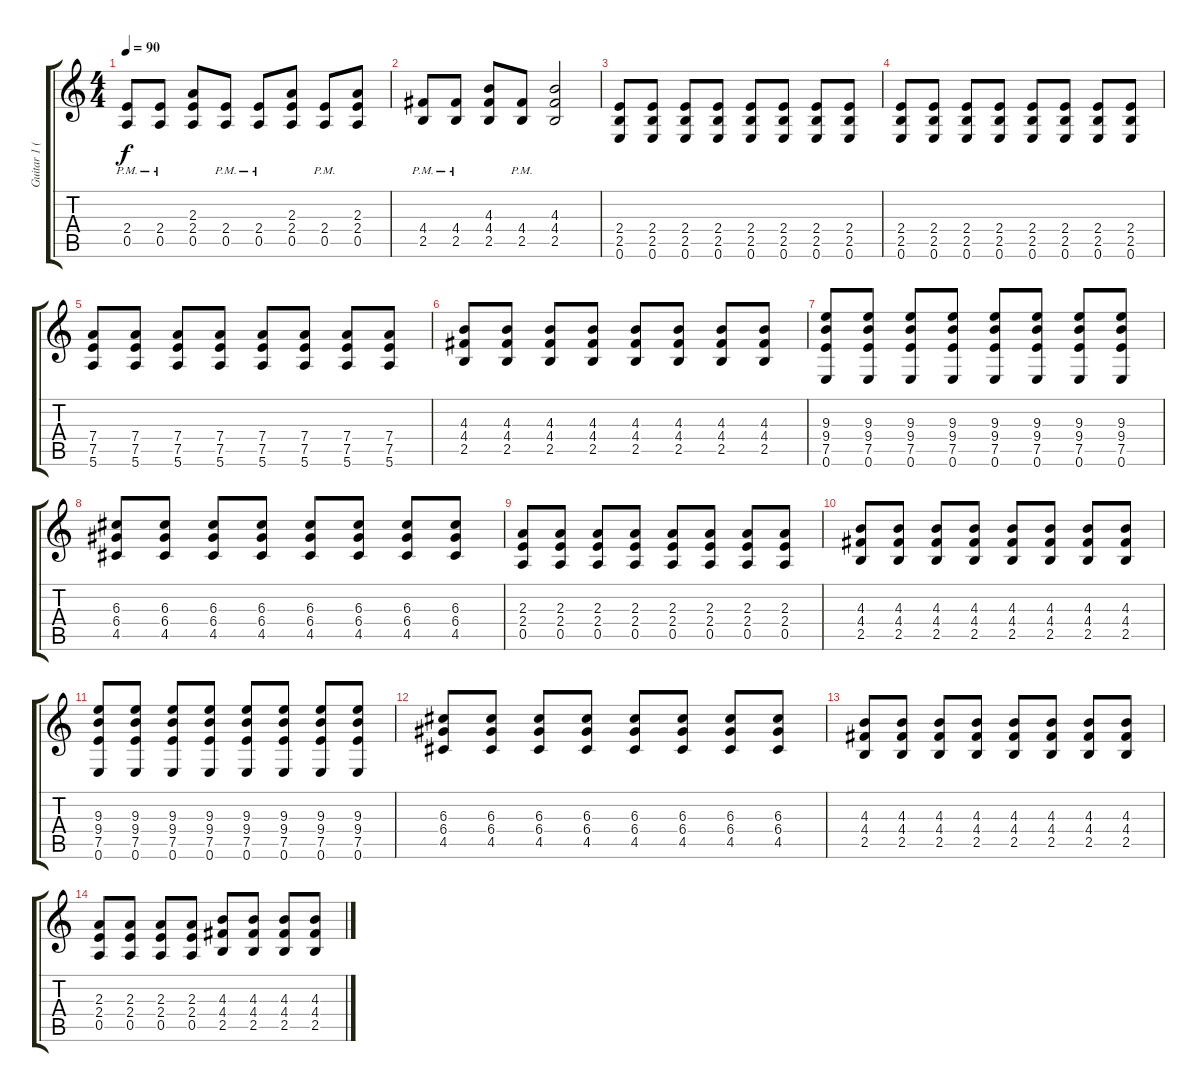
\track ("Guitar 1 (Stereo)" "Guitar 1 (") {instrument distortionguitar}
\staff {score tabs}
\tuning (E4 B3 G3 D3 A2 E2) {hide}
\ts (4 4)
\tempo 90
\clef g2
\ks c
(2.4 0.5{pm}).8{dy f} (2.4 0.5{pm}).8 (2.3 2.4 0.5).8 (2.4 0.5{pm}).8 (2.4 0.5{pm}).8 (2.3 2.4 0.5).8 (2.4 0.5{pm}).8 (2.3 2.4 0.5).8 |
(4.4{pm} 2.5{pm}).8 (4.4{pm} 2.5{pm}).8 (4.3 4.4 2.5).8 (4.4{pm} 2.5{pm}).8 (4.3 4.4 2.5).2 |
(2.4 2.5 0.6).8 (2.4 2.5 0.6).8 (2.4 2.5 0.6).8 (2.4 2.5 0.6).8 (2.4 2.5 0.6).8 (2.4 2.5 0.6).8 (2.4 2.5 0.6).8 (2.4 2.5 0.6).8 |
(2.4 2.5 0.6).8 (2.4 2.5 0.6).8 (2.4 2.5 0.6).8 (2.4 2.5 0.6).8 (2.4 2.5 0.6).8 (2.4 2.5 0.6).8 (2.4 2.5 0.6).8 (2.4 2.5 0.6).8 |
(7.4 7.5 5.6).8 (7.4 7.5 5.6).8 (7.4 7.5 5.6).8 (7.4 7.5 5.6).8 (7.4 7.5 5.6).8 (7.4 7.5 5.6).8 (7.4 7.5 5.6).8 (7.4 7.5 5.6).8 |
(4.3 4.4 2.5).8 (4.3 4.4 2.5).8 (4.3 4.4 2.5).8 (4.3 4.4 2.5).8 (4.3 4.4 2.5).8 (4.3 4.4 2.5).8 (4.3 4.4 2.5).8 (4.3 4.4 2.5).8 |
(9.3 9.4 7.5 0.6).8 (9.3 9.4 7.5 0.6).8 (9.3 9.4 7.5 0.6).8 (9.3 9.4 7.5 0.6).8 (9.3 9.4 7.5 0.6).8 (9.3 9.4 7.5 0.6).8 (9.3 9.4 7.5 0.6).8 (9.3 9.4 7.5 0.6).8 |
(6.3 6.4 4.5).8 (6.3 6.4 4.5).8 (6.3 6.4 4.5).8 (6.3 6.4 4.5).8 (6.3 6.4 4.5).8 (6.3 6.4 4.5).8 (6.3 6.4 4.5).8 (6.3 6.4 4.5).8 |
(2.3 2.4 0.5).8 (2.3 2.4 0.5).8 (2.3 2.4 0.5).8 (2.3 2.4 0.5).8 (2.3 2.4 0.5).8 (2.3 2.4 0.5).8 (2.3 2.4 0.5).8 (2.3 2.4 0.5).8 |
(4.3 4.4 2.5).8 (4.3 4.4 2.5).8 (4.3 4.4 2.5).8 (4.3 4.4 2.5).8 (4.3 4.4 2.5).8 (4.3 4.4 2.5).8 (4.3 4.4 2.5).8 (4.3 4.4 2.5).8 |
(9.3 9.4 7.5 0.6).8 (9.3 9.4 7.5 0.6).8 (9.3 9.4 7.5 0.6).8 (9.3 9.4 7.5 0.6).8 (9.3 9.4 7.5 0.6).8 (9.3 9.4 7.5 0.6).8 (9.3 9.4 7.5 0.6).8 (9.3 9.4 7.5 0.6).8 |
(6.3 6.4 4.5).8 (6.3 6.4 4.5).8 (6.3 6.4 4.5).8 (6.3 6.4 4.5).8 (6.3 6.4 4.5).8 (6.3 6.4 4.5).8 (6.3 6.4 4.5).8 (6.3 6.4 4.5).8 |
(4.3 4.4 2.5).8 (4.3 4.4 2.5).8 (4.3 4.4 2.5).8 (4.3 4.4 2.5).8 (4.3 4.4 2.5).8 (4.3 4.4 2.5).8 (4.3 4.4 2.5).8 (4.3 4.4 2.5).8 |
(2.3 2.4 0.5).8 (2.3 2.4 0.5).8 (2.3 2.4 0.5).8 (2.3 2.4 0.5).8 (4.3 4.4 2.5).8 (4.3 4.4 2.5).8 (4.3 4.4 2.5).8 (4.3 4.4 2.5).8
